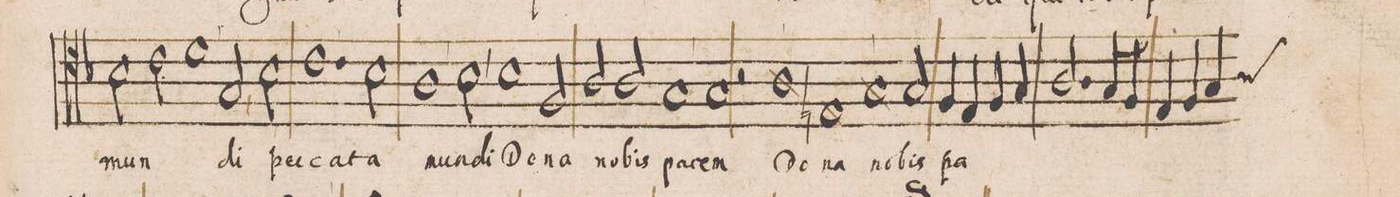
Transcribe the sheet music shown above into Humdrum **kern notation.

**kern	**text
*I"TENOR	*
*clefC4	*
*k[b-]	*
*met(C|)	*
*M2/1	*
2B-\	-ta
2c\	mun-
1d	.
=28-	=28-
2G,</	-di
2B-\	pec-
1.c	-ca-
=29-	=29-
2B-\	-ta
1A,	mun-
=30-	=30-
2B-,<\	-di
1B-	Do-
2Fny/	-na
=31-	=31-
2A/	no-
2A/	-bis
1G,	pa-
=32-	=32-
1G	-cem
2r	.
1A\	Do-
=33-	=33-
1En	-na
1G/	no-
=34-	=34-
2G/	-bis
4F/	pa-
4E/	.
4F/	.
4G/	.
=35-	=35-
2.A/	.
8G/L	.
8F/J	.
4E/	.
4F/	.
4G/	.
*custos:A	*
*-	*-
